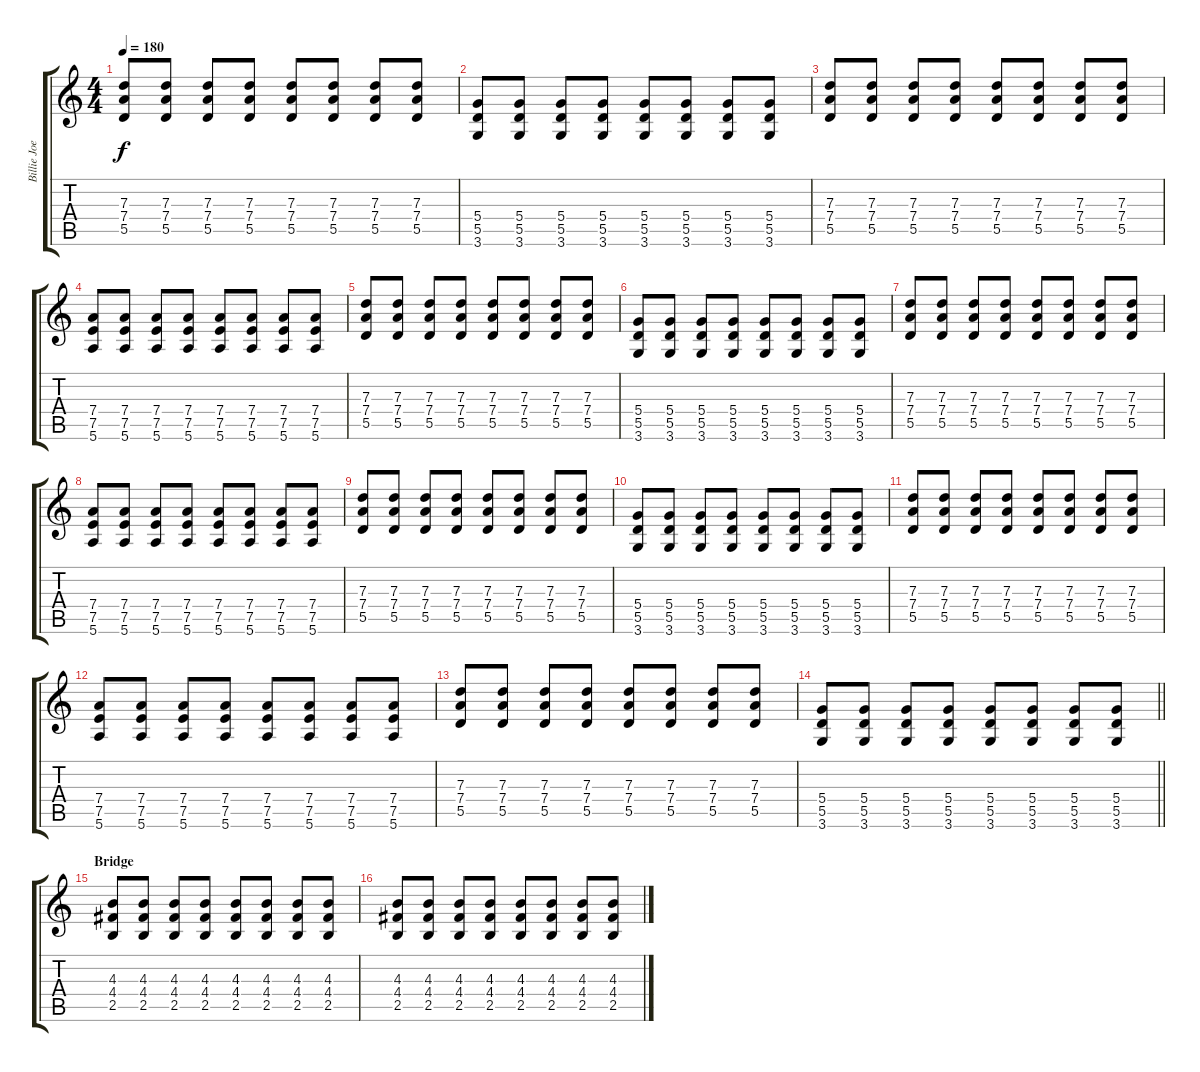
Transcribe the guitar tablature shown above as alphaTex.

\track ("Billie Joe Armstrong - Guitar" "Billie Joe") {instrument distortionguitar}
\staff {score tabs}
\tuning (E4 B3 G3 D3 A2 E2) {hide}
\ts (4 4)
\tempo 180
\clef g2
\ks c
(7.3 7.4 5.5).8{dy f} (7.3 7.4 5.5).8 (7.3 7.4 5.5).8 (7.3 7.4 5.5).8 (7.3 7.4 5.5).8 (7.3 7.4 5.5).8 (7.3 7.4 5.5).8 (7.3 7.4 5.5).8 |
(5.4 5.5 3.6).8 (5.4 5.5 3.6).8 (5.4 5.5 3.6).8 (5.4 5.5 3.6).8 (5.4 5.5 3.6).8 (5.4 5.5 3.6).8 (5.4 5.5 3.6).8 (5.4 5.5 3.6).8 |
(7.3 7.4 5.5).8 (7.3 7.4 5.5).8 (7.3 7.4 5.5).8 (7.3 7.4 5.5).8 (7.3 7.4 5.5).8 (7.3 7.4 5.5).8 (7.3 7.4 5.5).8 (7.3 7.4 5.5).8 |
(7.4 7.5 5.6).8 (7.4 7.5 5.6).8 (7.4 7.5 5.6).8 (7.4 7.5 5.6).8 (7.4 7.5 5.6).8 (7.4 7.5 5.6).8 (7.4 7.5 5.6).8 (7.4 7.5 5.6).8 |
(7.3 7.4 5.5).8 (7.3 7.4 5.5).8 (7.3 7.4 5.5).8 (7.3 7.4 5.5).8 (7.3 7.4 5.5).8 (7.3 7.4 5.5).8 (7.3 7.4 5.5).8 (7.3 7.4 5.5).8 |
(5.4 5.5 3.6).8 (5.4 5.5 3.6).8 (5.4 5.5 3.6).8 (5.4 5.5 3.6).8 (5.4 5.5 3.6).8 (5.4 5.5 3.6).8 (5.4 5.5 3.6).8 (5.4 5.5 3.6).8 |
(7.3 7.4 5.5).8 (7.3 7.4 5.5).8 (7.3 7.4 5.5).8 (7.3 7.4 5.5).8 (7.3 7.4 5.5).8 (7.3 7.4 5.5).8 (7.3 7.4 5.5).8 (7.3 7.4 5.5).8 |
(7.4 7.5 5.6).8 (7.4 7.5 5.6).8 (7.4 7.5 5.6).8 (7.4 7.5 5.6).8 (7.4 7.5 5.6).8 (7.4 7.5 5.6).8 (7.4 7.5 5.6).8 (7.4 7.5 5.6).8 |
(7.3 7.4 5.5).8 (7.3 7.4 5.5).8 (7.3 7.4 5.5).8 (7.3 7.4 5.5).8 (7.3 7.4 5.5).8 (7.3 7.4 5.5).8 (7.3 7.4 5.5).8 (7.3 7.4 5.5).8 |
(5.4 5.5 3.6).8 (5.4 5.5 3.6).8 (5.4 5.5 3.6).8 (5.4 5.5 3.6).8 (5.4 5.5 3.6).8 (5.4 5.5 3.6).8 (5.4 5.5 3.6).8 (5.4 5.5 3.6).8 |
(7.3 7.4 5.5).8 (7.3 7.4 5.5).8 (7.3 7.4 5.5).8 (7.3 7.4 5.5).8 (7.3 7.4 5.5).8 (7.3 7.4 5.5).8 (7.3 7.4 5.5).8 (7.3 7.4 5.5).8 |
(7.4 7.5 5.6).8 (7.4 7.5 5.6).8 (7.4 7.5 5.6).8 (7.4 7.5 5.6).8 (7.4 7.5 5.6).8 (7.4 7.5 5.6).8 (7.4 7.5 5.6).8 (7.4 7.5 5.6).8 |
(7.3 7.4 5.5).8 (7.3 7.4 5.5).8 (7.3 7.4 5.5).8 (7.3 7.4 5.5).8 (7.3 7.4 5.5).8 (7.3 7.4 5.5).8 (7.3 7.4 5.5).8 (7.3 7.4 5.5).8 |
\barLineRight lightlight
(5.4 5.5 3.6).8 (5.4 5.5 3.6).8 (5.4 5.5 3.6).8 (5.4 5.5 3.6).8 (5.4 5.5 3.6).8 (5.4 5.5 3.6).8 (5.4 5.5 3.6).8 (5.4 5.5 3.6).8 |
\section ("" "Bridge")
(4.3 4.4 2.5).8 (4.3 4.4 2.5).8 (4.3 4.4 2.5).8 (4.3 4.4 2.5).8 (4.3 4.4 2.5).8 (4.3 4.4 2.5).8 (4.3 4.4 2.5).8 (4.3 4.4 2.5).8 |
(4.3 4.4 2.5).8 (4.3 4.4 2.5).8 (4.3 4.4 2.5).8 (4.3 4.4 2.5).8 (4.3 4.4 2.5).8 (4.3 4.4 2.5).8 (4.3 4.4 2.5).8 (4.3 4.4 2.5).8
